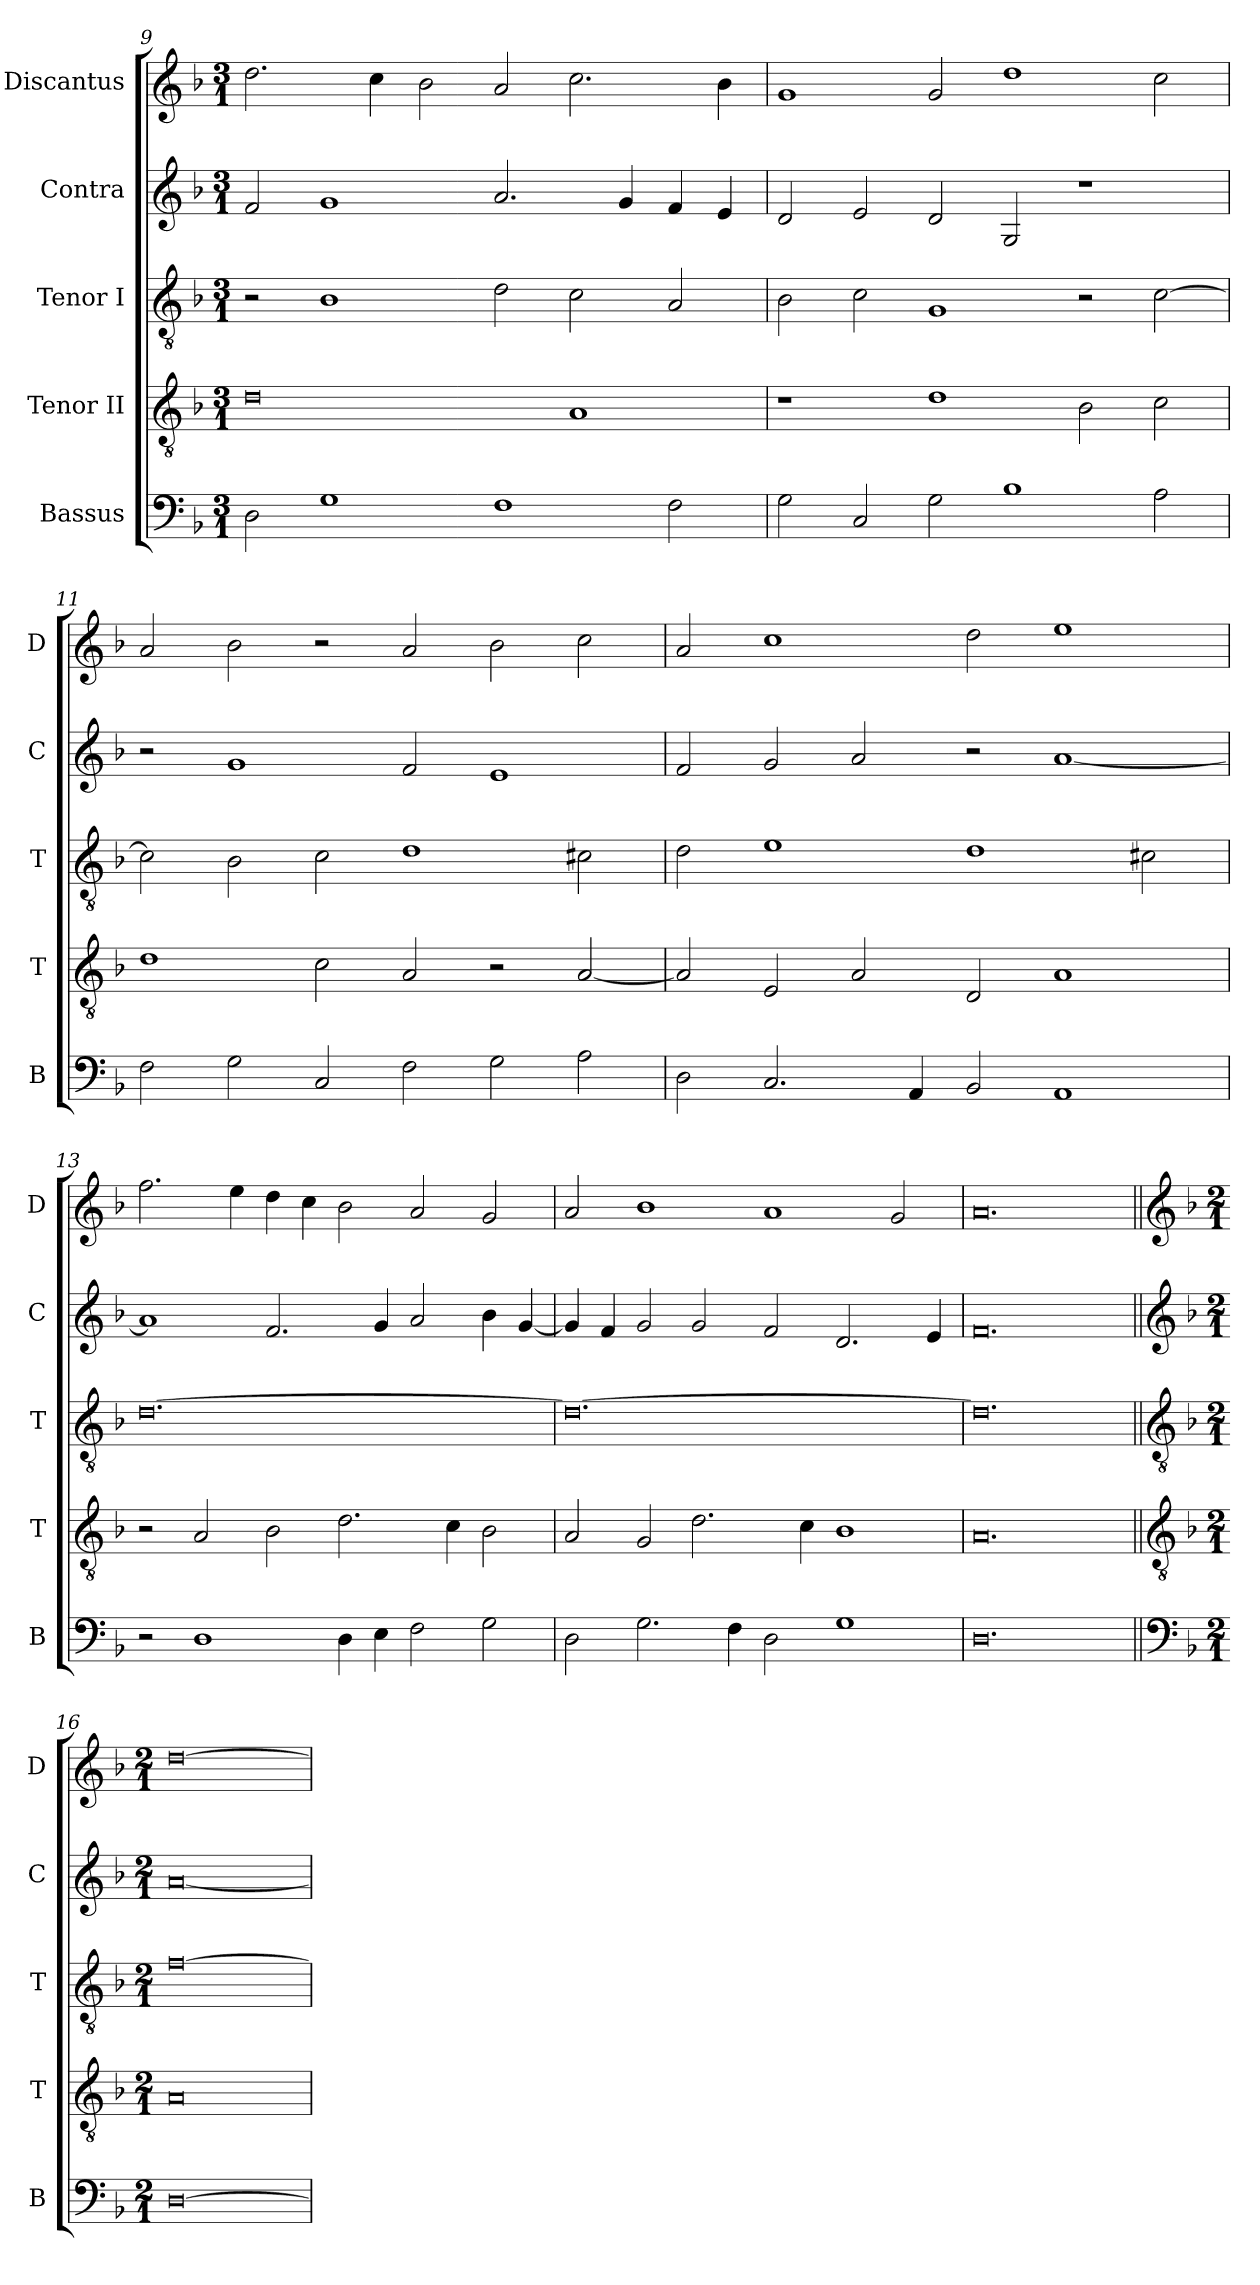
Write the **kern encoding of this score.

**kern	**kern	**kern	**kern	**kern
*part5	*part4	*part3	*part2	*part1
*staff5	*staff4	*staff3	*staff2	*staff1
*I"Bassus	*I"Tenor II	*I"Tenor I	*I"Contra	*I"Discantus
*I'B	*I'T	*I'T	*I'C	*I'D
*clefF4	*clefGv2	*clefGv2	*clefG2	*clefG2
*k[b-]	*k[b-]	*k[b-]	*k[b-]	*k[b-]
*M3/1	*M3/1	*M3/1	*M3/1	*M3/1
=9	=9	=9	=9	=9
2D\	0d	2r	2f/	2.dd\
1G	.	1B-	1g	.
.	.	.	.	4cc\
.	.	.	.	2b-\
1F	.	2d\	2.a/	2a/
.	1A	2c\	.	2.cc\
.	.	.	4g/	.
2F\	.	2A/	4f/	.
.	.	.	4e/	4b-\
=10	=10	=10	=10	=10
2G\	1r	2B-\	2d/	1g
2C/	.	2c\	2e/	.
2G\	1d	1G	2d/	2g/
1B-	.	.	2G/	1dd
.	2B-\	2r	1r	.
2A\	2c\	[2c\	.	2cc\
=11	=11	=11	=11	=11
2F\	1d	2c\]	2r	2a/
2G\	.	2B-\	1g	2b-\
2C/	2c\	2c\	.	2r
2F\	2A/	1d	2f/	2a/
2G\	2r	.	1e	2b-\
2A\	[2A/	2c#X\	.	2cc\
=12	=12	=12	=12	=12
2D\	2A/]	2d\	2f/	2a/
2.C/	2E/	1e	2g/	1cc
.	2A/	.	2a/	.
4AA/	.	.	.	.
2BB-/	2D/	1d	2r	2dd\
1AA	1A	.	[1a	1ee
.	.	2c#X\	.	.
=13	=13	=13	=13	=13
2r	2r	[0.d	1a]	2.ff\
1D	2A/	.	.	.
.	.	.	.	4ee\
.	2B-\	.	2.f/	4dd\
.	.	.	.	4cc\
4D\	2.d\	.	.	2b-\
4E\	.	.	4g/	.
2F\	.	.	2a/	2a/
.	4c\	.	.	.
2G\	2B-\	.	4b-\	2g/
.	.	.	[4g/	.
=14	=14	=14	=14	=14
2D\	2A/	0.d_	4g/]	2a/
.	.	.	4f/	.
2.G\	2G/	.	2g/	1b-
.	2.d\	.	2g/	.
4F\	.	.	.	.
2D\	.	.	2f/	1a
.	4c\	.	.	.
1G	1B-	.	2.d/	.
.	.	.	.	2g/
.	.	.	4e/	.
=15	=15	=15	=15	=15
0.D	0.A	0.d]	0.f	0.a
!!LO:LB:g=z
=16||	=16||	=16||	=16||	=16||
*clefF4	*clefGv2	*clefGv2	*clefG2	*clefG2
*k[b-]	*k[b-]	*k[b-]	*k[b-]	*k[b-]
*M2/1	*M2/1	*M2/1	*M2/1	*M2/1
[0D	0A	[0f	[0a	[0dd
=	=	=	=	=
*-	*-	*-	*-	*-
